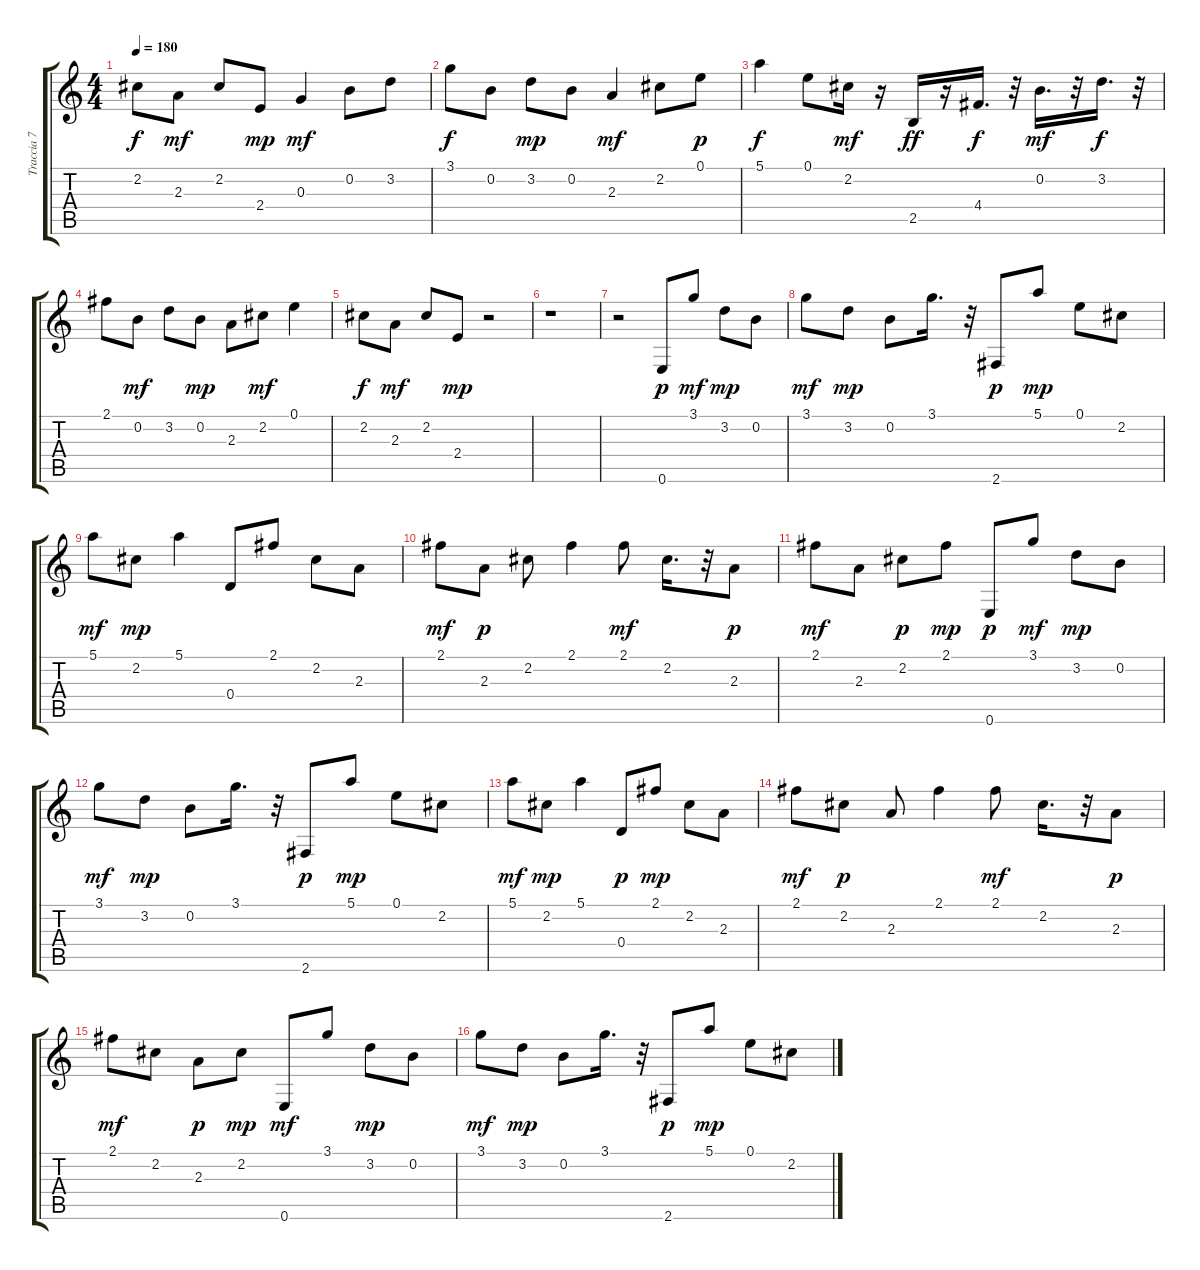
\track ("Traccia 7" "Traccia 7") {instrument acousticguitarsteel}
\staff {score tabs}
\tuning (E4 B3 G3 D3 A2 E2) {hide}
\ts (4 4)
\tempo 180
\clef g2
\ks c
2.2.8{dy f} 2.3.8{dy mf} 2.2.8 2.4.8{dy mp} 0.3.4{dy mf} 0.2.8 3.2.8 |
3.1.8{dy f} 0.2.8 3.2.8{dy mp} 0.2.8 2.3.4{dy mf} 2.2.8 0.1.8{dy p} |
5.1.4{dy f} 0.1.8 2.2.16{dy mf} r.16 2.5.16{dy ff} r.16 4.4.16{d dy f} r.32 0.2.16{d dy mf} r.32 3.2.16{d dy f} r.32 |
2.1.8 0.2.8{dy mf} 3.2.8 0.2.8{dy mp} 2.3.8 2.2.8{dy mf} 0.1.4 |
2.2.8{dy f} 2.3.8{dy mf} 2.2.8 2.4.8{dy mp} r.2 |
r.1 |
r.2 0.6.8{dy p} 3.1.8{dy mf} 3.2.8{dy mp} 0.2.8 |
3.1.8{dy mf} 3.2.8{dy mp} 0.2.8 3.1.16{d} r.32 2.6.8{dy p} 5.1.8{dy mp} 0.1.8 2.2.8 |
5.1.8{dy mf} 2.2.8{dy mp} 5.1.4 0.4.8 2.1.8 2.2.8 2.3.8 |
2.1.8{dy mf} 2.3.8{dy p} 2.2.8 2.1.4 2.1.8{dy mf} 2.2.16{d} r.32 2.3.8{dy p} |
2.1.8{dy mf} 2.3.8 2.2.8{dy p} 2.1.8{dy mp} 0.6.8{dy p} 3.1.8{dy mf} 3.2.8{dy mp} 0.2.8 |
3.1.8{dy mf} 3.2.8{dy mp} 0.2.8 3.1.16{d} r.32 2.6.8{dy p} 5.1.8{dy mp} 0.1.8 2.2.8 |
5.1.8{dy mf} 2.2.8{dy mp} 5.1.4 0.4.8{dy p} 2.1.8{dy mp} 2.2.8 2.3.8 |
2.1.8{dy mf} 2.2.8{dy p} 2.3.8 2.1.4 2.1.8{dy mf} 2.2.16{d} r.32 2.3.8{dy p} |
2.1.8{dy mf} 2.2.8 2.3.8{dy p} 2.2.8{dy mp} 0.6.8{dy mf} 3.1.8 3.2.8{dy mp} 0.2.8 |
3.1.8{dy mf} 3.2.8{dy mp} 0.2.8 3.1.16{d} r.32 2.6.8{dy p} 5.1.8{dy mp} 0.1.8 2.2.8
